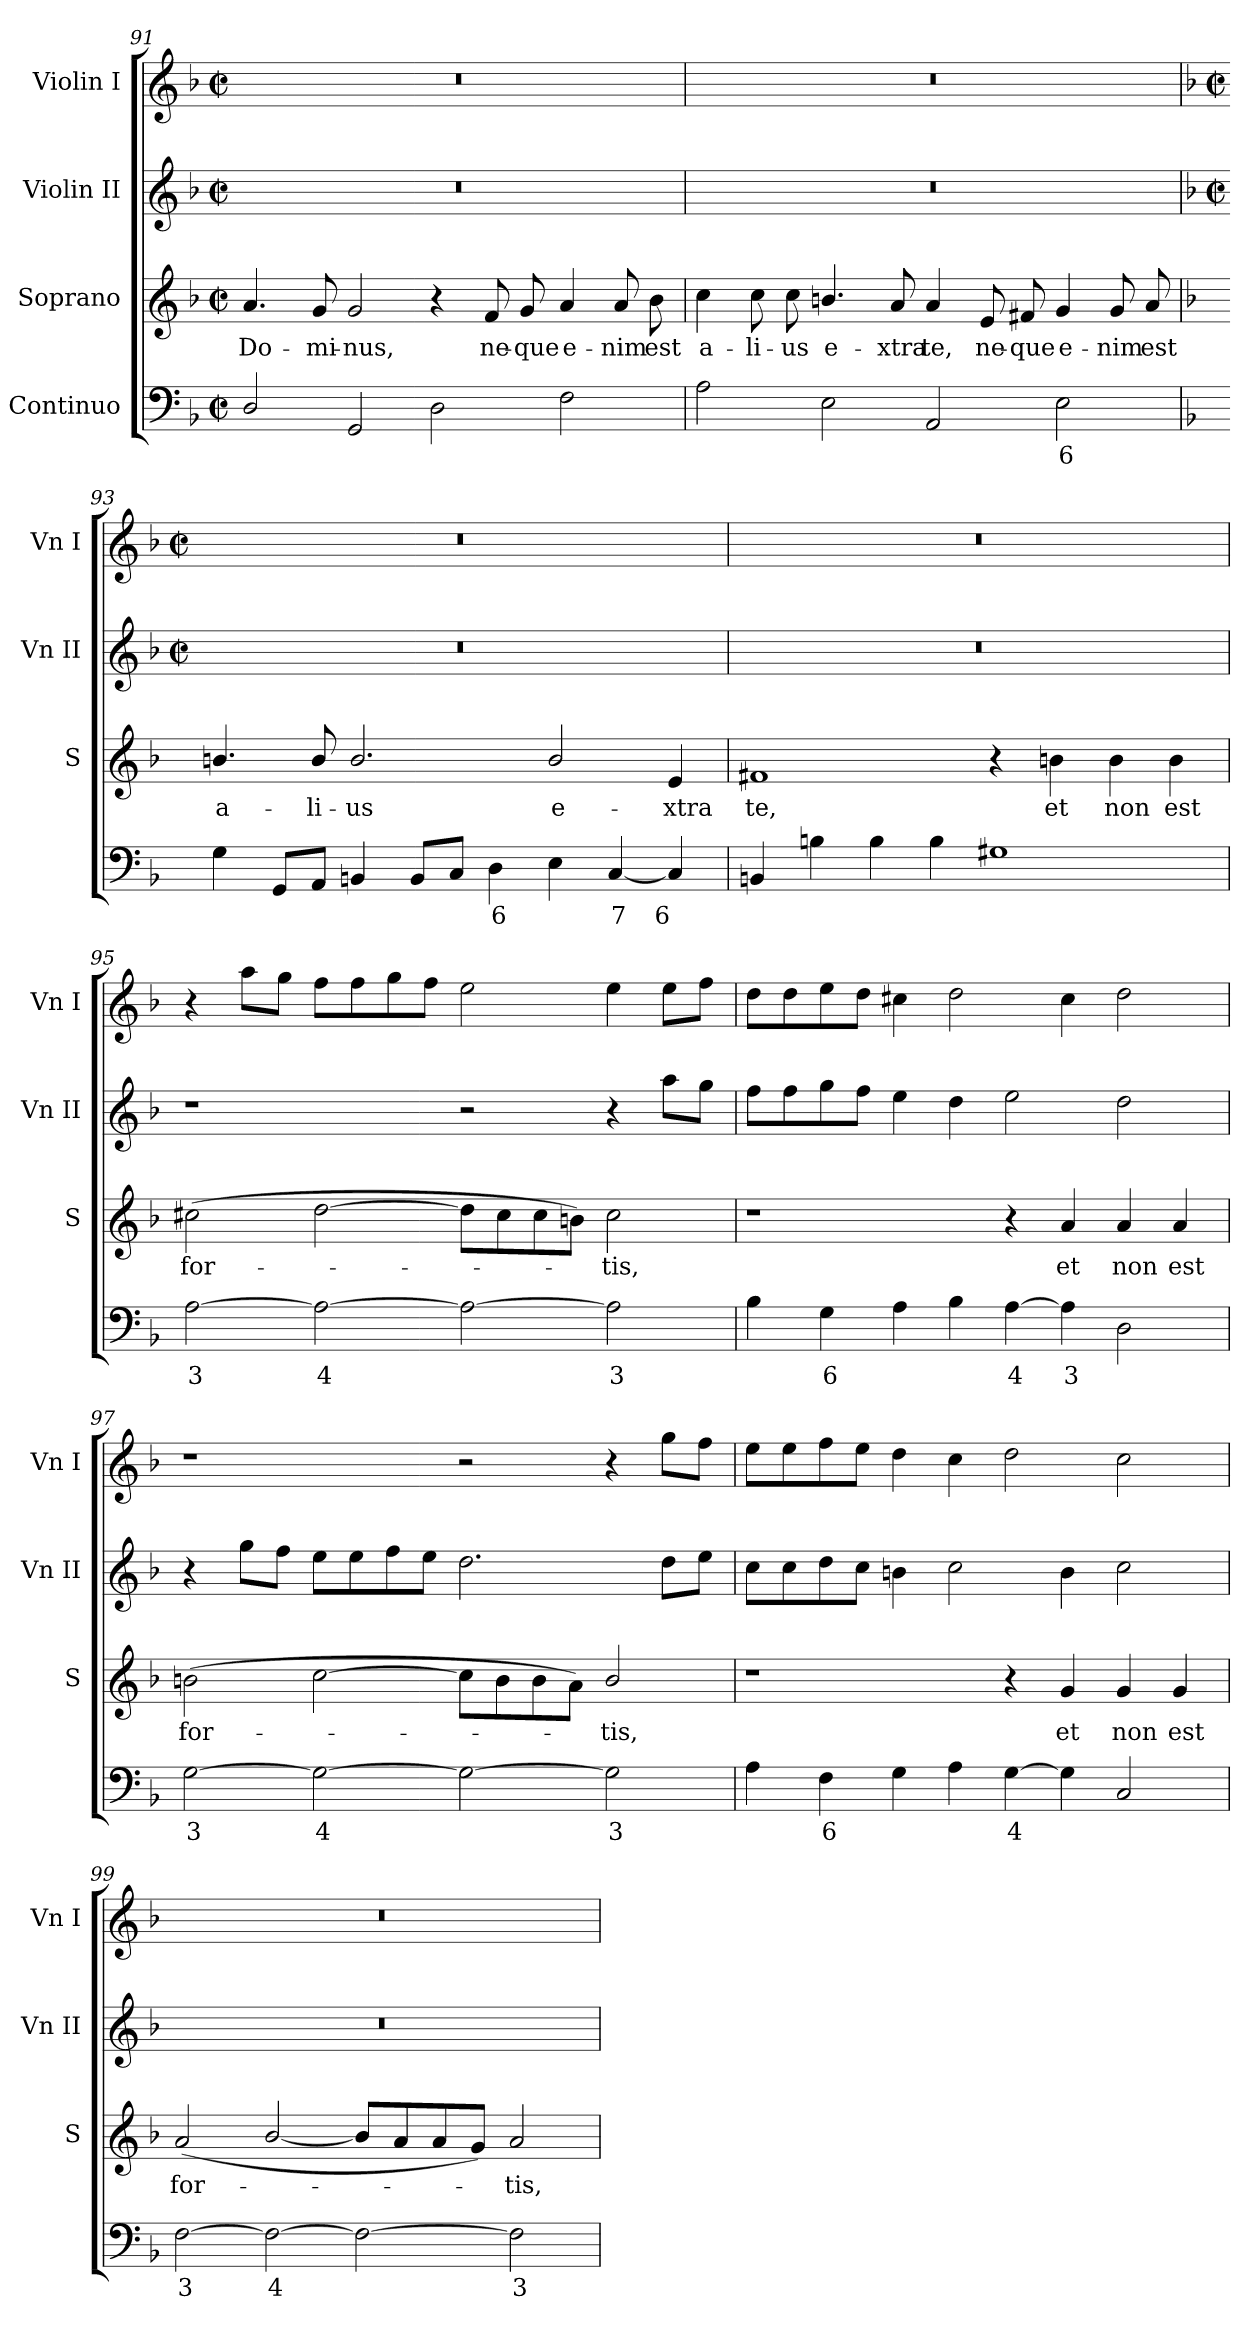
**kern	**text	**kern	**text	**kern	**kern
*part4	*part4	*part3	*part3	*part2	*part1
*staff4	*staff4	*staff3	*staff3	*staff2	*staff1
*I"Continuo	*	*I"Soprano	*	*I"Violin II	*I"Violin I
*	*	*I'S	*	*I'Vn II	*I'Vn I
*clefF4	*	*clefG2	*	*clefG2	*clefG2
*k[b-]	*	*k[b-]	*	*k[b-]	*k[b-]
*F:	*	*F:	*	*F:	*F:
*M4/2	*	*M4/2	*	*M4/2	*M4/2
*met(c|)	*	*met(c|)	*	*met(c|)	*met(c|)
=91	=91	=91	=91	=91	=91
!	!	!	!LO:LY:b	!	!
2D/	.	4.a	Do-	0r	0r
!	!	!	!LO:LY:b	!	!
.	.	8g	-mi-	.	.
!	!	!	!LO:LY:b	!	!
2GG	.	2g	-nus,	.	.
2D	.	4r	.	.	.
!	!	!	!LO:LY:b	!	!
.	.	8f	ne-	.	.
!	!	!	!LO:LY:b	!	!
.	.	8g	-que	.	.
!	!	!	!LO:LY:b	!	!
2F	.	4a	e-	.	.
!	!	!	!LO:LY:b	!	!
.	.	8a	-nim	.	.
!	!	!	!LO:LY:b	!	!
.	.	8b-	est	.	.
=92	=92	=92	=92	=92	=92
!	!	!	!LO:LY:b	!	!
2A	.	4cc	a-	0r	0r
!	!	!	!LO:LY:b	!	!
.	.	8cc	-li-	.	.
!	!	!	!LO:LY:b	!	!
.	.	8cc	-us	.	.
!	!	!	!LO:LY:b	!	!
2E	.	4.bn/	e-	.	.
!	!	!	!LO:LY:b	!	!
.	.	8a	-xtra	.	.
!	!	!	!LO:LY:b	!	!
2AA	.	4a	te,	.	.
!	!	!	!LO:LY:b	!	!
.	.	8e	ne-	.	.
!	!	!	!LO:LY:b	!	!
.	.	8f#X	-que	.	.
!	!LO:LY:b	!	!LO:LY:b	!	!
2E	6	4g	e-	.	.
!	!	!	!LO:LY:b	!	!
.	.	8g	-nim	.	.
!	!	!	!LO:LY:b	!	!
.	.	8a	est	.	.
!!LO:LB:g=z
=93	=93	=93	=93	=93	=93
*	*	*	*	*k[b-]	*k[b-]
*	*	*	*	*F:	*F:
*	*	*	*	*M4/2	*M4/2
*	*	*	*	*met(c|)	*met(c|)
!	!	!	!LO:LY:b	!	!
4G	.	4.bn/	a-	0r	0r
8GGL	.	.	.	.	.
!	!	!	!LO:LY:b	!	!
8AAJ	.	8b/	-li-	.	.
!	!	!	!LO:LY:b	!	!
4BBn	.	2.b/	-us	.	.
8BBL	.	.	.	.	.
8CJ	.	.	.	.	.
!	!LO:LY:b	!	!	!	!
4D	6	.	.	.	.
!	!	!	!LO:LY:b	!	!
4E	.	2b/	e-	.	.
!	!LO:LY:b	!	!	!	!
[4C	7	.	.	.	.
!	!LO:LY:b	!	!LO:LY:b	!	!
4C]	6	4e	-xtra	.	.
=94	=94	=94	=94	=94	=94
!	!	!	!LO:LY:b	!	!
4BBn	.	1f#X	te,	0r	0r
4Bn	.	.	.	.	.
4B	.	.	.	.	.
4B	.	.	.	.	.
1G#X	.	4r	.	.	.
!	!	!	!LO:LY:b	!	!
.	.	4bn	et	.	.
!	!	!	!LO:LY:b	!	!
.	.	4b	non	.	.
!	!	!	!LO:LY:b	!	!
.	.	4b	est	.	.
=95	=95	=95	=95	=95	=95
!	!LO:LY:b	!	!LO:LY:b	!	!
[2A	3	(>2cc#X	for-	1r	4r
.	.	.	.	.	8aaL
.	.	.	.	.	8ggJ
!	!LO:LY:b	!	!	!	!
2A_	4	[2dd	.	.	8ffL
.	.	.	.	.	8ff
.	.	.	.	.	8gg
.	.	.	.	.	8ffJ
2A_	.	8ddL]	.	2r	2ee
.	.	8cc#	.	.	.
.	.	8cc#	.	.	.
.	.	8bnJ)	.	.	.
!	!LO:LY:b	!	!LO:LY:b	!	!
2A]	3	2cc#	tis,	4r	4ee
.	.	.	.	8aaL	8eeL
.	.	.	.	8ggJ	8ffJ
=96	=96	=96	=96	=96	=96
4B-	.	1r	.	8ffL	8ddL
.	.	.	.	8ff	8dd
!	!LO:LY:b	!	!	!	!
4G	6	.	.	8gg	8ee
.	.	.	.	8ffJ	8ddJ
4A	.	.	.	4ee	4cc#X
4B-	.	.	.	4dd	2dd
!	!LO:LY:b	!	!	!	!
[4A	4	4r	.	2ee	.
!	!LO:LY:b	!	!LO:LY:b	!	!
4A]	3	4a	et	.	4cc#
!	!	!	!LO:LY:b	!	!
2D	.	4a	non	2dd	2dd
!	!	!	!LO:LY:b	!	!
.	.	4a	est	.	.
!!LO:LB:g=z
=97	=97	=97	=97	=97	=97
!	!LO:LY:b	!	!LO:LY:b	!	!
[2G	3	(>2bn	for-	4r	1r
.	.	.	.	8ggL	.
.	.	.	.	8ffJ	.
!	!LO:LY:b	!	!	!	!
2G_	4	[2cc	.	8eeL	.
.	.	.	.	8ee	.
.	.	.	.	8ff	.
.	.	.	.	8eeJ	.
2G_	.	8ccL]	.	2.dd	2r
.	.	8b	.	.	.
.	.	8b	.	.	.
.	.	8aJ)	.	.	.
!	!LO:LY:b	!	!LO:LY:b	!	!
2G]	3	2b/	tis,	.	4r
.	.	.	.	8ddL	8ggL
.	.	.	.	8eeJ	8ffJ
=98	=98	=98	=98	=98	=98
4A	.	1r	.	8ccL	8eeL
.	.	.	.	8cc	8ee
!	!LO:LY:b	!	!	!	!
4F	6	.	.	8dd	8ff
.	.	.	.	8ccJ	8eeJ
4G	.	.	.	4bn	4dd
4A	.	.	.	2cc	4cc
!	!LO:LY:b	!	!	!	!
[4G	4	4r	.	.	2dd
!	!	!	!LO:LY:b	!	!
4G]	.	4g	et	4b	.
!	!	!	!LO:LY:b	!	!
2C	.	4g	non	2cc	2cc
!	!	!	!LO:LY:b	!	!
.	.	4g	est	.	.
=99	=99	=99	=99	=99	=99
!	!LO:LY:b	!	!LO:LY:b	!	!
[2F	3	(<2a	for-	0r	0r
!	!LO:LY:b	!	!	!	!
2F_	4	[2b-/	.	.	.
2F_	.	8b-L]	.	.	.
.	.	8a	.	.	.
.	.	8a	.	.	.
.	.	8gJ)	.	.	.
!	!LO:LY:b	!	!LO:LY:b	!	!
2F]	3	2a	tis,	.	.
=	=	=	=	=	=
*-	*-	*-	*-	*-	*-
